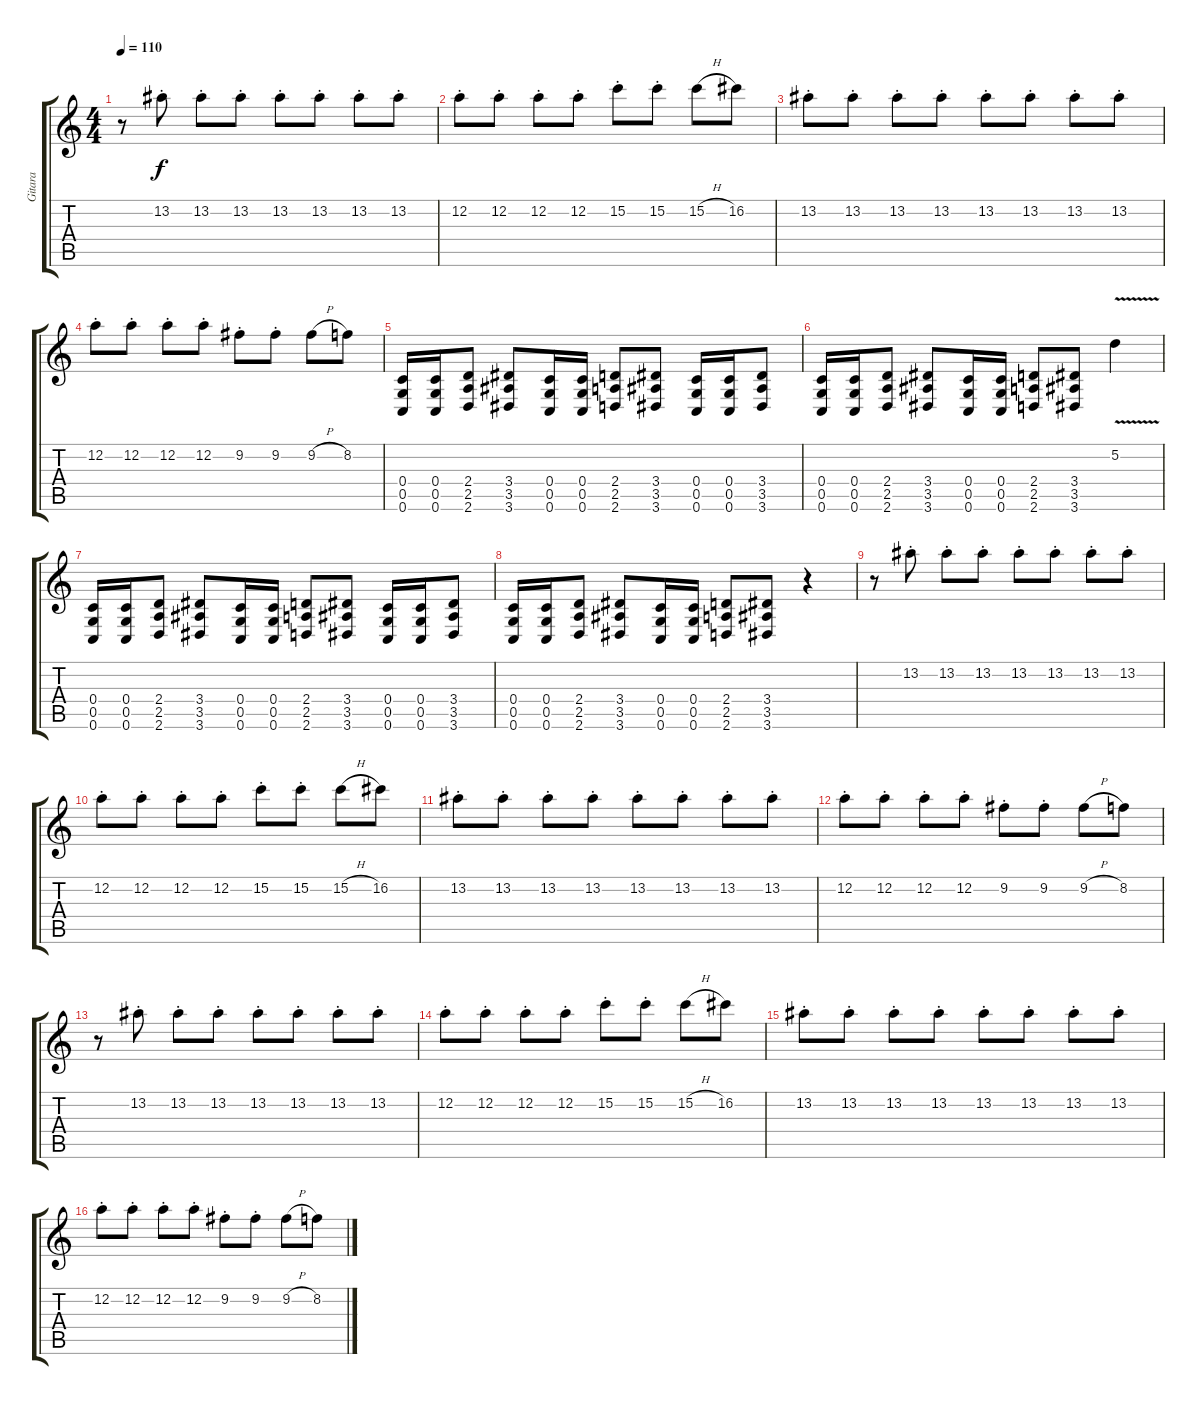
\track ("Gitara" "Gitara") {instrument distortionguitar}
\staff {score tabs}
\tuning (D4 A3 F3 C3 G2 C2) {hide}
\ts (4 4)
\tempo 110
\clef g2
\ks c
r.8{dy f} 13.2{st}.8 13.2{st}.8 13.2{st}.8 13.2{st}.8 13.2{st}.8 13.2{st}.8 13.2{st}.8 |
12.2{st}.8 12.2{st}.8 12.2{st}.8 12.2{st}.8 15.2{st}.8 15.2{st}.8 15.2{h}.8 16.2.8 |
13.2{st}.8 13.2{st}.8 13.2{st}.8 13.2{st}.8 13.2{st}.8 13.2{st}.8 13.2{st}.8 13.2{st}.8 |
12.2{st}.8 12.2{st}.8 12.2{st}.8 12.2{st}.8 9.2{st}.8 9.2{st}.8 9.2{h}.8 8.2.8 |
(0.4 0.5 0.6).16{instrument distortionguitar} (0.4 0.5 0.6).16{instrument distortionguitar} (2.4 2.5 2.6).8 (3.4 3.5 3.6).8 (0.4 0.5 0.6).16{instrument distortionguitar} (0.4 0.5 0.6).16{instrument distortionguitar} (2.4 2.5 2.6).8 (3.4 3.5 3.6).8 (0.4 0.5 0.6).16{instrument distortionguitar} (0.4 0.5 0.6).16{instrument distortionguitar} (3.4 3.5 3.6).8 |
(0.4 0.5 0.6).16{instrument distortionguitar} (0.4 0.5 0.6).16{instrument distortionguitar} (2.4 2.5 2.6).8 (3.4 3.5 3.6).8 (0.4 0.5 0.6).16{instrument distortionguitar} (0.4 0.5 0.6).16{instrument distortionguitar} (2.4 2.5 2.6).8 (3.4 3.5 3.6).8 5.2{v}.4{instrument guitarharmonics} |
(0.4 0.5 0.6).16{instrument distortionguitar} (0.4 0.5 0.6).16{instrument distortionguitar} (2.4 2.5 2.6).8 (3.4 3.5 3.6).8 (0.4 0.5 0.6).16{instrument distortionguitar} (0.4 0.5 0.6).16{instrument distortionguitar} (2.4 2.5 2.6).8 (3.4 3.5 3.6).8 (0.4 0.5 0.6).16{instrument distortionguitar} (0.4 0.5 0.6).16{instrument distortionguitar} (3.4 3.5 3.6).8 |
(0.4 0.5 0.6).16{instrument distortionguitar} (0.4 0.5 0.6).16{instrument distortionguitar} (2.4 2.5 2.6).8 (3.4 3.5 3.6).8 (0.4 0.5 0.6).16{instrument distortionguitar} (0.4 0.5 0.6).16{instrument distortionguitar} (2.4 2.5 2.6).8 (3.4 3.5 3.6).8 r.4 |
r.8 13.2{st}.8 13.2{st}.8 13.2{st}.8 13.2{st}.8 13.2{st}.8 13.2{st}.8 13.2{st}.8 |
12.2{st}.8 12.2{st}.8 12.2{st}.8 12.2{st}.8 15.2{st}.8 15.2{st}.8 15.2{h}.8 16.2.8 |
13.2{st}.8 13.2{st}.8 13.2{st}.8 13.2{st}.8 13.2{st}.8 13.2{st}.8 13.2{st}.8 13.2{st}.8 |
12.2{st}.8 12.2{st}.8 12.2{st}.8 12.2{st}.8 9.2{st}.8 9.2{st}.8 9.2{h}.8 8.2.8 |
r.8 13.2{st}.8 13.2{st}.8 13.2{st}.8 13.2{st}.8 13.2{st}.8 13.2{st}.8 13.2{st}.8 |
12.2{st}.8 12.2{st}.8 12.2{st}.8 12.2{st}.8 15.2{st}.8 15.2{st}.8 15.2{h}.8 16.2.8 |
13.2{st}.8 13.2{st}.8 13.2{st}.8 13.2{st}.8 13.2{st}.8 13.2{st}.8 13.2{st}.8 13.2{st}.8 |
12.2{st}.8 12.2{st}.8 12.2{st}.8 12.2{st}.8 9.2{st}.8 9.2{st}.8 9.2{h}.8 8.2.8
